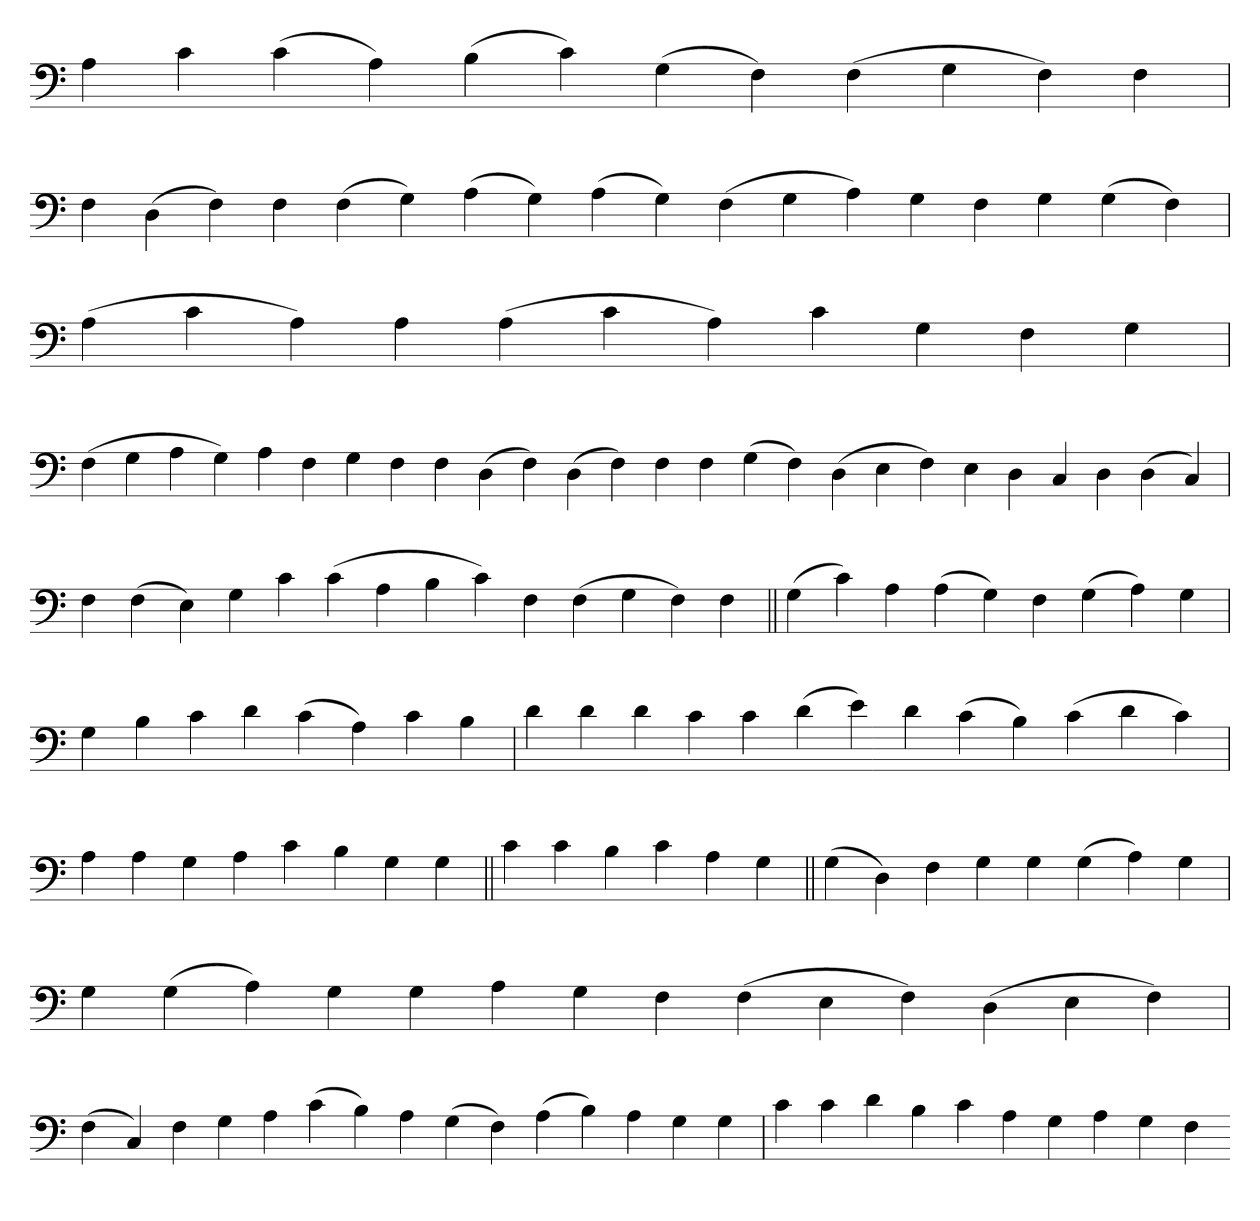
**kern
*part1
*staff1
=
4A
4c
(4c
4A)
(4B
4c)
(4G
4F)
(4F
4G
4F)
4F
='
4F
(4D
4F)
4F
(4F
4G)
(4A
4G)
(4A
4G)
(4F
4G
4A)
4G
4F
4G
(4G
4F)
=
(4A
4c
4A)
4A
(4A
4c
4A)
4c
4G
4F
4G
='
(4F
4G
4A
4G)
4A
4F
4G
4F
4F
(4D
4F)
(4D
4F)
4F
4F
(4G
4F)
(4D
4E
4F)
4E
4D
4C
4D
(4D
4C)
='
4F
(4F
4E)
4G
4c
(4c
4A
4B
4c)
4F
(4F
4G
4F)
4F
=||
(4G
4c)
4A
(4A
4G)
4F
(4G
4A)
4G
=`
4G
4B
4c
4d
(4c
4A)
4c
4B
='
4d
4d
4d
4c
4c
(4d
4e)
4d
(4c
4B)
(4c
4d
4c)
=`
4A
4A
4G
4A
4c
4B
4G
4G
=||
4c
4c
4B
4c
4A
4G
=||
(4G
4D)
4F
4G
4G
(4G
4A)
4G
=`
4G
(4G
4A)
4G
4G
4A
4G
4F
(4F
4E
4F)
(4D
4E
4F)
='
(4F
4C)
4F
4G
4A
(4c
4B)
4A
(4G
4F)
(4A
4B)
4A
4G
4G
='
4c
4c
4d
4B
4c
4A
4G
4A
4G
4F
=-
*-
